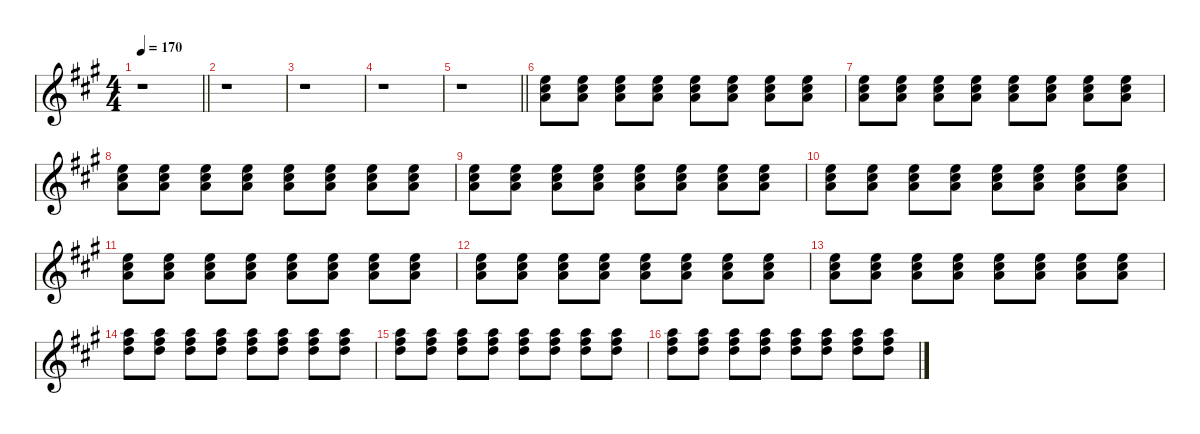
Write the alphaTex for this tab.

\defaultSystemsLayout 4
\hideDynamics
\bracketExtendMode nobrackets
\singleTrackTrackNamePolicy hidden
\multiTrackTrackNamePolicy hidden
\firstSystemTrackNameMode fullname
\firstSystemTrackNameOrientation horizontal
\otherSystemsTrackNameOrientation horizontal
\track ("Piano" "pno.") {defaultSystemsLayout 8 instrument acousticgrandpiano}
\staff {score}
\tuning (E4 B3 G3 D3 A2 E2)
\ts (4 4)
\tempo 170
\clef g2
\barLineRight lightlight
\ks a
r.1{dy f beam Down} |
r.1{beam Down} |
r.1{beam Down} |
r.1{beam Down} |
\barLineRight lightlight
r.1{beam Down} |
(17.2{acc forcenatural} 18.3{acc #} 19.4{acc forcenatural}).8{beam Down beam merge} (17.2{acc forcenatural} 18.3{acc #} 19.4{acc forcenatural}).8{beam Down beam split} (17.2{acc forcenatural} 18.3{acc #} 19.4{acc forcenatural}).8{beam Down beam merge} (17.2{acc forcenatural} 18.3{acc #} 19.4{acc forcenatural}).8{beam Down} (17.2{acc forcenatural} 18.3{acc #} 19.4{acc forcenatural}).8{beam Down} (17.2{acc forcenatural} 18.3{acc #} 19.4{acc forcenatural}).8{beam Down} (17.2{acc forcenatural} 18.3{acc #} 19.4{acc forcenatural}).8{beam Down} (17.2{acc forcenatural} 18.3{acc #} 19.4{acc forcenatural}).8{beam Down} |
(17.2{acc forcenatural} 18.3{acc #} 19.4{acc forcenatural}).8{beam Down} (17.2{acc forcenatural} 18.3{acc #} 19.4{acc forcenatural}).8{beam Down} (17.2{acc forcenatural} 18.3{acc #} 19.4{acc forcenatural}).8{beam Down} (17.2{acc forcenatural} 18.3{acc #} 19.4{acc forcenatural}).8{beam Down} (17.2{acc forcenatural} 18.3{acc #} 19.4{acc forcenatural}).8{beam Down} (17.2{acc forcenatural} 18.3{acc #} 19.4{acc forcenatural}).8{beam Down} (17.2{acc forcenatural} 18.3{acc #} 19.4{acc forcenatural}).8{beam Down} (17.2{acc forcenatural} 18.3{acc #} 19.4{acc forcenatural}).8{beam Down} |
(17.2{acc forcenatural} 18.3{acc #} 19.4{acc forcenatural}).8{beam Down} (17.2{acc forcenatural} 18.3{acc #} 19.4{acc forcenatural}).8{beam Down} (17.2{acc forcenatural} 18.3{acc #} 19.4{acc forcenatural}).8{beam Down} (17.2{acc forcenatural} 18.3{acc #} 19.4{acc forcenatural}).8{beam Down} (17.2{acc forcenatural} 18.3{acc #} 19.4{acc forcenatural}).8{beam Down} (17.2{acc forcenatural} 18.3{acc #} 19.4{acc forcenatural}).8{beam Down} (17.2{acc forcenatural} 18.3{acc #} 19.4{acc forcenatural}).8{beam Down} (17.2{acc forcenatural} 18.3{acc #} 19.4{acc forcenatural}).8{beam Down} |
(17.2{acc forcenatural} 18.3{acc #} 19.4{acc forcenatural}).8{beam Down} (17.2{acc forcenatural} 18.3{acc #} 19.4{acc forcenatural}).8{beam Down} (17.2{acc forcenatural} 18.3{acc #} 19.4{acc forcenatural}).8{beam Down} (17.2{acc forcenatural} 18.3{acc #} 19.4{acc forcenatural}).8{beam Down} (17.2{acc forcenatural} 18.3{acc #} 19.4{acc forcenatural}).8{beam Down} (17.2{acc forcenatural} 18.3{acc #} 19.4{acc forcenatural}).8{beam Down} (17.2{acc forcenatural} 18.3{acc #} 19.4{acc forcenatural}).8{beam Down} (17.2{acc forcenatural} 18.3{acc #} 19.4{acc forcenatural}).8{beam Down} |
(17.2{acc forcenatural} 18.3{acc #} 19.4{acc forcenatural}).8{beam Down} (17.2{acc forcenatural} 18.3{acc #} 19.4{acc forcenatural}).8{beam Down} (17.2{acc forcenatural} 18.3{acc #} 19.4{acc forcenatural}).8{beam Down} (17.2{acc forcenatural} 18.3{acc #} 19.4{acc forcenatural}).8{beam Down} (17.2{acc forcenatural} 18.3{acc #} 19.4{acc forcenatural}).8{beam Down} (17.2{acc forcenatural} 18.3{acc #} 19.4{acc forcenatural}).8{beam Down} (17.2{acc forcenatural} 18.3{acc #} 19.4{acc forcenatural}).8{beam Down} (17.2{acc forcenatural} 18.3{acc #} 19.4{acc forcenatural}).8{beam Down} |
(17.2{acc forcenatural} 18.3{acc #} 19.4{acc forcenatural}).8{beam Down} (17.2{acc forcenatural} 18.3{acc #} 19.4{acc forcenatural}).8{beam Down} (17.2{acc forcenatural} 18.3{acc #} 19.4{acc forcenatural}).8{beam Down} (17.2{acc forcenatural} 18.3{acc #} 19.4{acc forcenatural}).8{beam Down} (17.2{acc forcenatural} 18.3{acc #} 19.4{acc forcenatural}).8{beam Down} (17.2{acc forcenatural} 18.3{acc #} 19.4{acc forcenatural}).8{beam Down} (17.2{acc forcenatural} 18.3{acc #} 19.4{acc forcenatural}).8{beam Down} (17.2{acc forcenatural} 18.3{acc #} 19.4{acc forcenatural}).8{beam Down} |
(17.2{acc forcenatural} 18.3{acc #} 19.4{acc forcenatural}).8{beam Down} (17.2{acc forcenatural} 18.3{acc #} 19.4{acc forcenatural}).8{beam Down} (17.2{acc forcenatural} 18.3{acc #} 19.4{acc forcenatural}).8{beam Down} (17.2{acc forcenatural} 18.3{acc #} 19.4{acc forcenatural}).8{beam Down} (17.2{acc forcenatural} 18.3{acc #} 19.4{acc forcenatural}).8{beam Down} (17.2{acc forcenatural} 18.3{acc #} 19.4{acc forcenatural}).8{beam Down} (17.2{acc forcenatural} 18.3{acc #} 19.4{acc forcenatural}).8{beam Down} (17.2{acc forcenatural} 18.3{acc #} 19.4{acc forcenatural}).8{beam Down} |
(17.2{acc forcenatural} 18.3{acc #} 19.4{acc forcenatural}).8{beam Down} (17.2{acc forcenatural} 18.3{acc #} 19.4{acc forcenatural}).8{beam Down} (17.2{acc forcenatural} 18.3{acc #} 19.4{acc forcenatural}).8{beam Down} (17.2{acc forcenatural} 18.3{acc #} 19.4{acc forcenatural}).8{beam Down} (17.2{acc forcenatural} 18.3{acc #} 19.4{acc forcenatural}).8{beam Down} (17.2{acc forcenatural} 18.3{acc #} 19.4{acc forcenatural}).8{beam Down} (17.2{acc forcenatural} 18.3{acc #} 19.4{acc forcenatural}).8{beam Down} (17.2{acc forcenatural} 18.3{acc #} 19.4{acc forcenatural}).8{beam Down} |
(17.1{acc forcenatural} 19.2{acc #} 19.3{acc forcenatural}).8{beam Down} (17.1{acc forcenatural} 19.2{acc #} 19.3{acc forcenatural}).8{beam Down} (17.1{acc forcenatural} 19.2{acc #} 19.3{acc forcenatural}).8{beam Down} (17.1{acc forcenatural} 19.2{acc #} 19.3{acc forcenatural}).8{beam Down} (17.1{acc forcenatural} 19.2{acc #} 19.3{acc forcenatural}).8{beam Down} (17.1{acc forcenatural} 19.2{acc #} 19.3{acc forcenatural}).8{beam Down} (17.1{acc forcenatural} 19.2{acc #} 19.3{acc forcenatural}).8{beam Down} (17.1{acc forcenatural} 19.2{acc #} 19.3{acc forcenatural}).8{beam Down} |
(17.1{acc forcenatural} 19.2{acc #} 19.3{acc forcenatural}).8{beam Down} (17.1{acc forcenatural} 19.2{acc #} 19.3{acc forcenatural}).8{beam Down} (17.1{acc forcenatural} 19.2{acc #} 19.3{acc forcenatural}).8{beam Down} (17.1{acc forcenatural} 19.2{acc #} 19.3{acc forcenatural}).8{beam Down} (17.1{acc forcenatural} 19.2{acc #} 19.3{acc forcenatural}).8{beam Down} (17.1{acc forcenatural} 19.2{acc #} 19.3{acc forcenatural}).8{beam Down} (17.1{acc forcenatural} 19.2{acc #} 19.3{acc forcenatural}).8{beam Down} (17.1{acc forcenatural} 19.2{acc #} 19.3{acc forcenatural}).8{beam Down} |
(17.1{acc forcenatural} 19.2{acc #} 19.3{acc forcenatural}).8{beam Down} (17.1{acc forcenatural} 19.2{acc #} 19.3{acc forcenatural}).8{beam Down} (17.1{acc forcenatural} 19.2{acc #} 19.3{acc forcenatural}).8{beam Down} (17.1{acc forcenatural} 19.2{acc #} 19.3{acc forcenatural}).8{beam Down} (17.1{acc forcenatural} 19.2{acc #} 19.3{acc forcenatural}).8{beam Down} (17.1{acc forcenatural} 19.2{acc #} 19.3{acc forcenatural}).8{beam Down} (17.1{acc forcenatural} 19.2{acc #} 19.3{acc forcenatural}).8{beam Down} (17.1{acc forcenatural} 19.2{acc #} 19.3{acc forcenatural}).8{beam Down}
